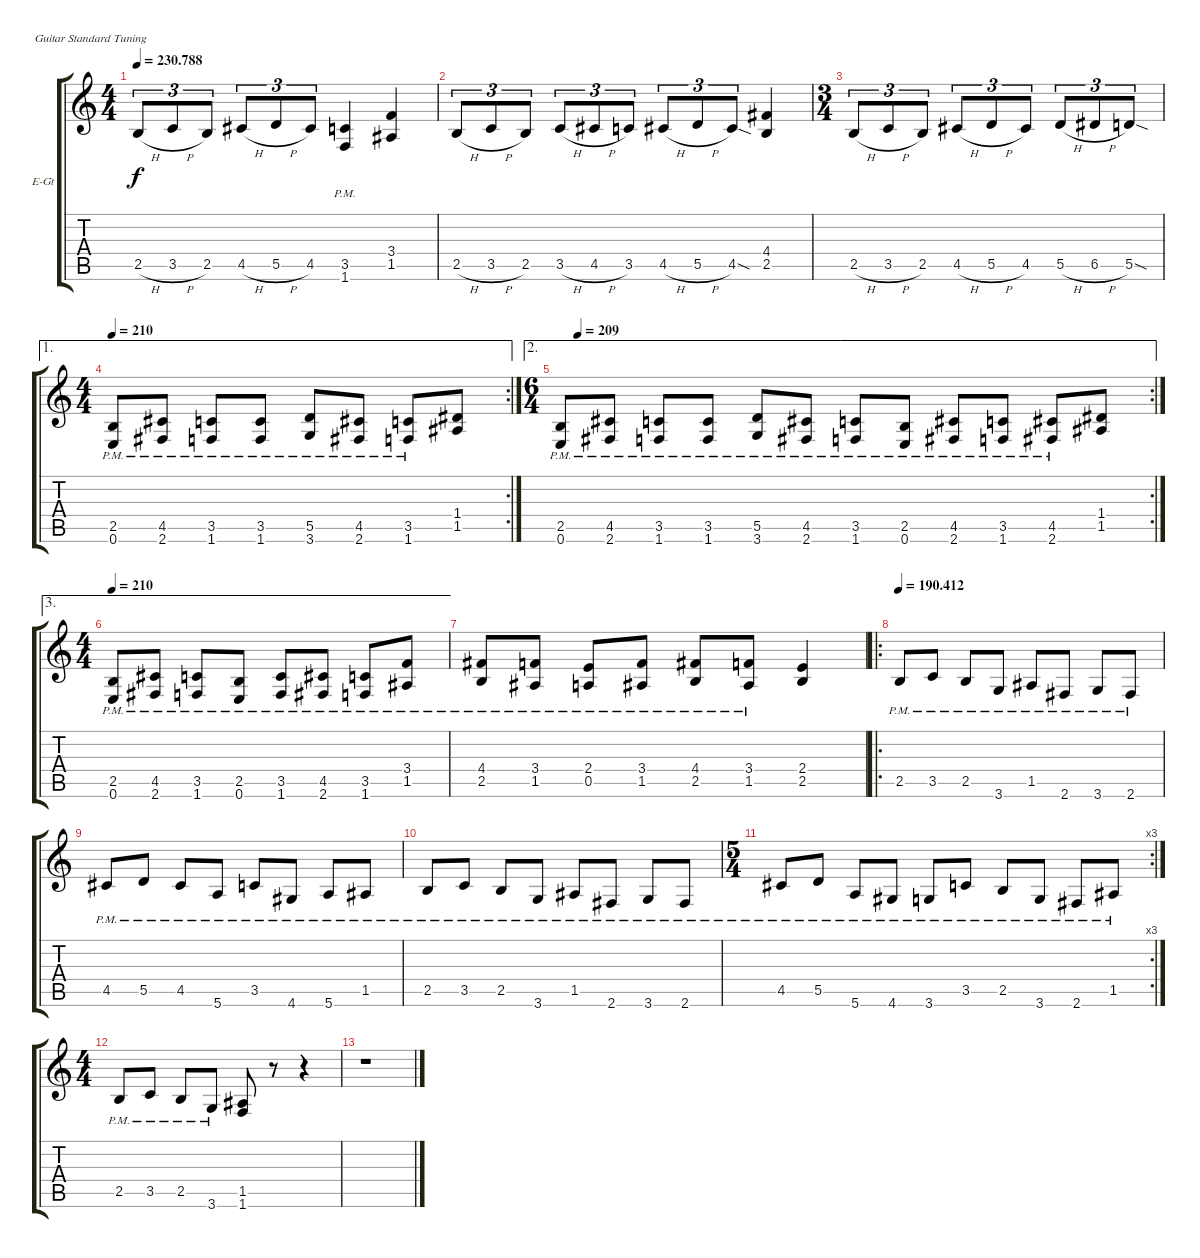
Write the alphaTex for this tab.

\defaultSystemsLayout 4
\bracketExtendMode groupsimilarinstruments
\firstSystemTrackNameOrientation horizontal
\otherSystemsTrackNameOrientation horizontal
\track ("Electric Guitar" "E-Gt") {instrument distortionguitar}
\staff {score tabs}
\tuning (E4 B3 G3 D3 A2 E2)
\ts (4 4)
\tempo
230.788
\accidentals auto
\clef g2
\ottava regular
\simile none
\scale
1.03909
\ks c
2.5{h}.8{tu (3 2) dy f} 3.5{h}.8{tu (3 2)} 2.5.8{tu (3 2)} 4.5{h}.8{tu (3 2)} 5.5{h}.8{tu (3 2)} 4.5.8{tu (3 2)} (3.5{pm} 1.6{pm}).4 (1.5 3.4).4 |
\scale
0.960908 2.5{h}.8{tu (3 2)} 3.5{h}.8{tu (3 2)} 2.5.8{tu (3 2)} 3.5{h}.8{tu (3 2)} 4.5{h}.8{tu (3 2)} 3.5.8{tu (3 2)} 4.5{h}.8{tu (3 2)} 5.5{h}.8{tu (3 2)} 4.5{sod}.8{tu (3 2)} (2.5 4.4).4 |
\ts (3 4)
\scale
1.06936 2.5{h}.8{tu (3 2)} 3.5{h}.8{tu (3 2)} 2.5.8{tu (3 2)} 4.5{h}.8{tu (3 2)} 5.5{h}.8{tu (3 2)} 4.5.8{tu (3 2)} 5.5{h}.8{tu (3 2)} 6.5{h}.8{tu (3 2)} 5.5{sod}.8{tu (3 2)} |
\ae 1
\rc 2
\ts (4 4)
\tempo 210
\scale
0.930643 (0.6{pm} 2.5{pm}).8 (2.6{pm} 4.5{pm}).8 (1.6{pm} 3.5{pm}).8 (1.6{pm} 3.5{pm}).8 (3.6{pm} 5.5{pm}).8 (2.6{pm} 4.5{pm}).8 (1.6{pm} 3.5{pm}).8 (1.5 1.4).8 |
\ae 2
\rc 2
\ts (6 4)
\tempo (209 0.03125)
\scale
1.03909 (0.6{pm} 2.5{pm}).8 (2.6{pm} 4.5{pm}).8 (1.6{pm} 3.5{pm}).8 (1.6{pm} 3.5{pm}).8 (3.6{pm} 5.5{pm}).8 (2.6{pm} 4.5{pm}).8 (1.6{pm} 3.5{pm}).8 (0.6{pm} 2.5{pm}).8 (2.6{pm} 4.5{pm}).8 (1.6{pm} 3.5{pm}).8 (2.6{pm} 4.5{pm}).8 (1.5 1.4).8 |
\ae 3
\ts (4 4)
\tempo 210
\scale
0.960908 (0.6{pm} 2.5{pm}).8 (2.6{pm} 4.5{pm}).8 (1.6{pm} 3.5{pm}).8 (0.6{pm} 2.5{pm}).8 (1.6{pm} 3.5{pm}).8 (2.6{pm} 4.5{pm}).8 (1.6{pm} 3.5{pm}).8 (1.5{pm} 3.4{pm}).8 |
\scale
1.03909 (2.5{pm} 4.4{pm}).8 (1.5{pm} 3.4{pm}).8 (0.5{pm} 2.4{pm}).8 (1.5{pm} 3.4{pm}).8 (2.5{pm} 4.4{pm}).8 (1.5{pm} 3.4{pm}).8 (2.4 2.5).4 |
\ro
\tempo
190.412
\scale
0.960908 2.5{pm}.8 3.5{pm}.8 2.5{pm}.8 3.6{pm}.8 1.5{pm}.8 2.6{pm}.8 3.6{pm}.8 2.6{pm}.8 |
\scale
1.03909 4.5{pm}.8 5.5{pm}.8 4.5{pm}.8 5.6{pm}.8 3.5{pm}.8 4.6{pm}.8 5.6{pm}.8 1.5{pm}.8 |
\scale
0.960908 2.5{pm}.8 3.5{pm}.8 2.5{pm}.8 3.6{pm}.8 1.5{pm}.8 2.6{pm}.8 3.6{pm}.8 2.6{pm}.8 |
\rc 3
\ts (5 4)
\scale
1.03909 4.5{pm}.8 5.5{pm}.8 5.6{pm}.8 4.6{pm}.8 3.6{pm}.8 3.5{pm}.8 2.5{pm}.8 3.6{pm}.8 2.6{pm}.8 1.5{pm}.8 |
\ts (4 4)
\scale
0.960908 2.5{pm}.8 3.5{pm}.8 2.5{pm}.8 3.6{pm}.8 (1.5 1.6).8 r.8 r.4 |
\scale
1.03909 r.1
